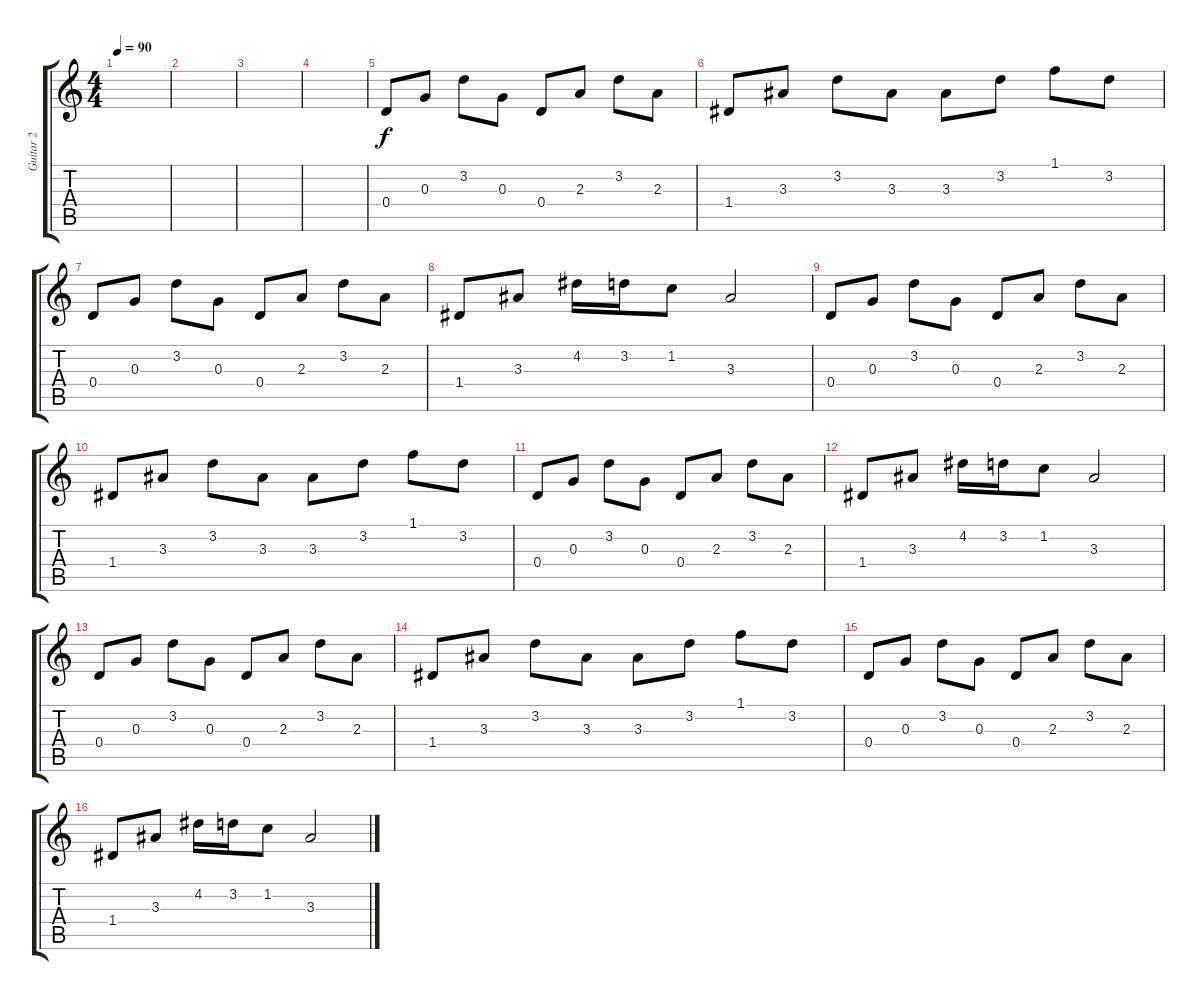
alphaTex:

\track ("Guitar 2" "Guitar 2") {instrument acousticguitarsteel}
\staff {score tabs}
\tuning (E4 B3 G3 D3 A2 E2) {hide}
\ts (4 4)
\tempo 90
\clef g2
\ks c
|
|
|
|
0.4.8 0.3.8 3.2.8 0.3.8 0.4.8 2.3.8 3.2.8 2.3.8 |
1.4.8 3.3.8 3.2.8 3.3.8 3.3.8 3.2.8 1.1.8 3.2.8 |
0.4.8 0.3.8 3.2.8 0.3.8 0.4.8 2.3.8 3.2.8 2.3.8 |
1.4.8 3.3.8 4.2.16 3.2.16 1.2.8 3.3.2 |
0.4.8 0.3.8 3.2.8 0.3.8 0.4.8 2.3.8 3.2.8 2.3.8 |
1.4.8 3.3.8 3.2.8 3.3.8 3.3.8 3.2.8 1.1.8 3.2.8 |
0.4.8 0.3.8 3.2.8 0.3.8 0.4.8 2.3.8 3.2.8 2.3.8 |
1.4.8 3.3.8 4.2.16 3.2.16 1.2.8 3.3.2 |
0.4.8 0.3.8 3.2.8 0.3.8 0.4.8 2.3.8 3.2.8 2.3.8 |
1.4.8 3.3.8 3.2.8 3.3.8 3.3.8 3.2.8 1.1.8 3.2.8 |
0.4.8 0.3.8 3.2.8 0.3.8 0.4.8 2.3.8 3.2.8 2.3.8 |
1.4.8 3.3.8 4.2.16 3.2.16 1.2.8 3.3.2
